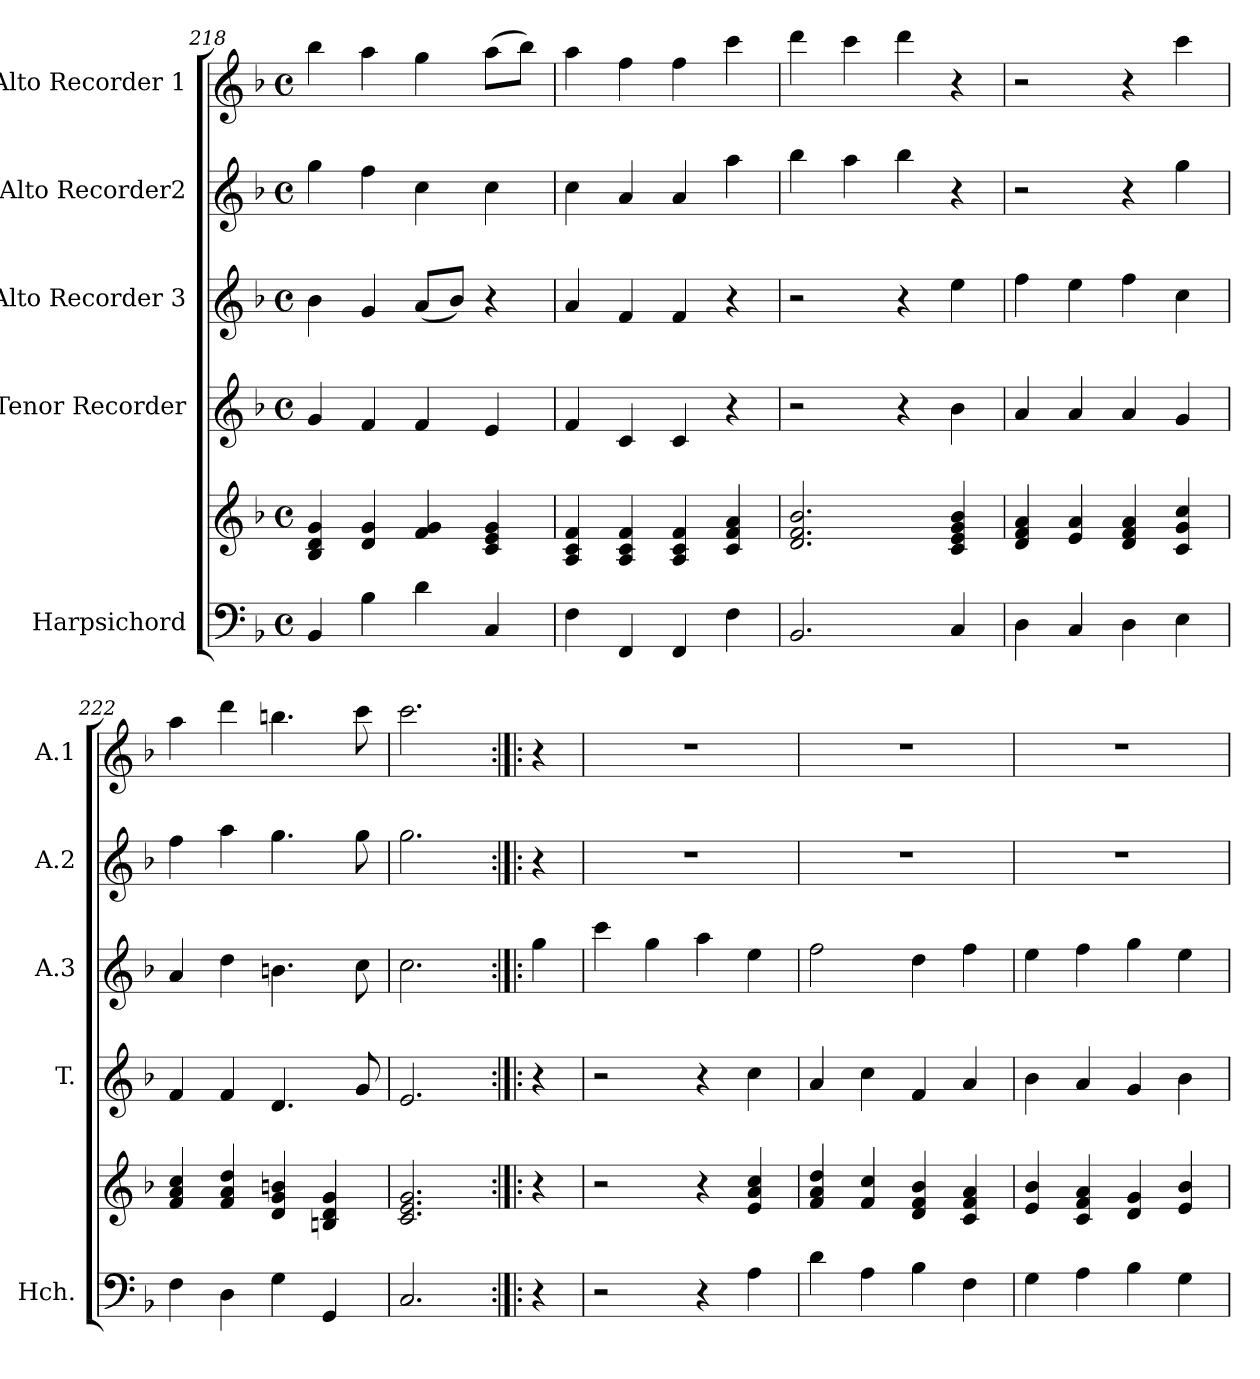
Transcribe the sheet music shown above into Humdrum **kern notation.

**kern	**kern	**kern	**kern	**kern	**kern
*part5	*part5	*part4	*part3	*part2	*part1
*staff6	*staff5	*staff4	*staff3	*staff2	*staff1
*I"Harpsichord	*	*I"Tenor Recorder	*I"Alto Recorder 3	*I"Alto Recorder2	*I"Alto Recorder 1
*I'Hch.	*	*I'T.	*I'A.3	*I'A.2	*I'A.1
*clefF4	*clefG2	*clefG2	*clefG2	*clefG2	*clefG2
*k[b-]	*k[b-]	*k[b-]	*k[b-]	*k[b-]	*k[b-]
*M4/4	*M4/4	*M4/4	*M4/4	*M4/4	*M4/4
*met(c)	*met(c)	*met(c)	*met(c)	*met(c)	*met(c)
=218	=218	=218	=218	=218	=218
4BB-/	4B-/ 4d/ 4g/	4g/	4b-\	4gg\	4bb-\
4B-\	4d/ 4g/	4f/	4g/	4ff\	4aa\
4d\	4f/ 4g/	4f/	(8a/L	4cc\	4gg\
.	.	.	8b-/J)	.	.
4C/	4c/ 4e/ 4g/	4e/	4r	4cc\	(>8aa\L
.	.	.	.	.	8bb-\J)
=219	=219	=219	=219	=219	=219
4F\	4A/ 4c/ 4f/	4f/	4a/	4cc\	4aa\
4FF/	4A/ 4c/ 4f/	4c/	4f/	4a/	4ff\
4FF/	4A/ 4c/ 4f/	4c/	4f/	4a/	4ff\
4F\	4c/ 4f/ 4a/	4r	4r	4aa\	4ccc\
=220	=220	=220	=220	=220	=220
2.BB-/	2.d/ 2.f/ 2.b-/	2r	2r	4bb-\	4ddd\
.	.	.	.	4aa\	4ccc\
.	.	4r	4r	4bb-\	4ddd\
4C/	4c/ 4e/ 4g/ 4b-/	4b-\	4ee\	4r	4r
=221	=221	=221	=221	=221	=221
4D\	4d/ 4f/ 4a/	4a/	4ff\	2r	2r
4C/	4e/ 4a/	4a/	4ee\	.	.
4D\	4d/ 4f/ 4a/	4a/	4ff\	4r	4r
4E\	4c/ 4g/ 4cc/	4g/	4cc\	4gg\	4ccc\
=222	=222	=222	=222	=222	=222
4F\	4f/ 4a/ 4cc/	4f/	4a/	4ff\	4aa\
4D\	4f/ 4a/ 4dd/	4f/	4dd\	4aa\	4ddd\
4G\	4d/ 4g/ 4bn/	4.d/	4.bn\	4.gg\	4.bbn\
4GG/	4Bn/ 4d/ 4g/	.	.	.	.
.	.	8g/	8cc\	8gg\	8ccc\
=223	=223	=223	=223	=223	=223
2.C/	2.c/ 2.e/ 2.g/	2.e/	2.cc\	2.gg\	2.ccc\
!!LO:LB:g=z
=223X4:|!|:	=223X4:|!|:	=223X4:|!|:	=223X4:|!|:	=223X4:|!|:	=223X4:|!|:
4r	4r	4r	4gg\	4r	4r
=224	=224	=224	=224	=224	=224
2r	2r	2r	4ccc\	1r	1r
.	.	.	4gg\	.	.
4r	4r	4r	4aa\	.	.
4A\	4e/ 4a/ 4cc/	4cc\	4ee\	.	.
=225	=225	=225	=225	=225	=225
4d\	4f/ 4a/ 4dd/	4a/	2ff\	1r	1r
4A\	4f/ 4cc/	4cc\	.	.	.
4B-\	4d/ 4f/ 4b-/	4f/	4dd\	.	.
4F\	4c/ 4f/ 4a/	4a/	4ff\	.	.
=226	=226	=226	=226	=226	=226
4G\	4e/ 4b-/	4b-\	4ee\	1r	1r
4A\	4c/ 4f/ 4a/	4a/	4ff\	.	.
4B-\	4d/ 4g/	4g/	4gg\	.	.
4G\	4e/ 4b-/	4b-\	4ee\	.	.
=	=	=	=	=	=
*-	*-	*-	*-	*-	*-
